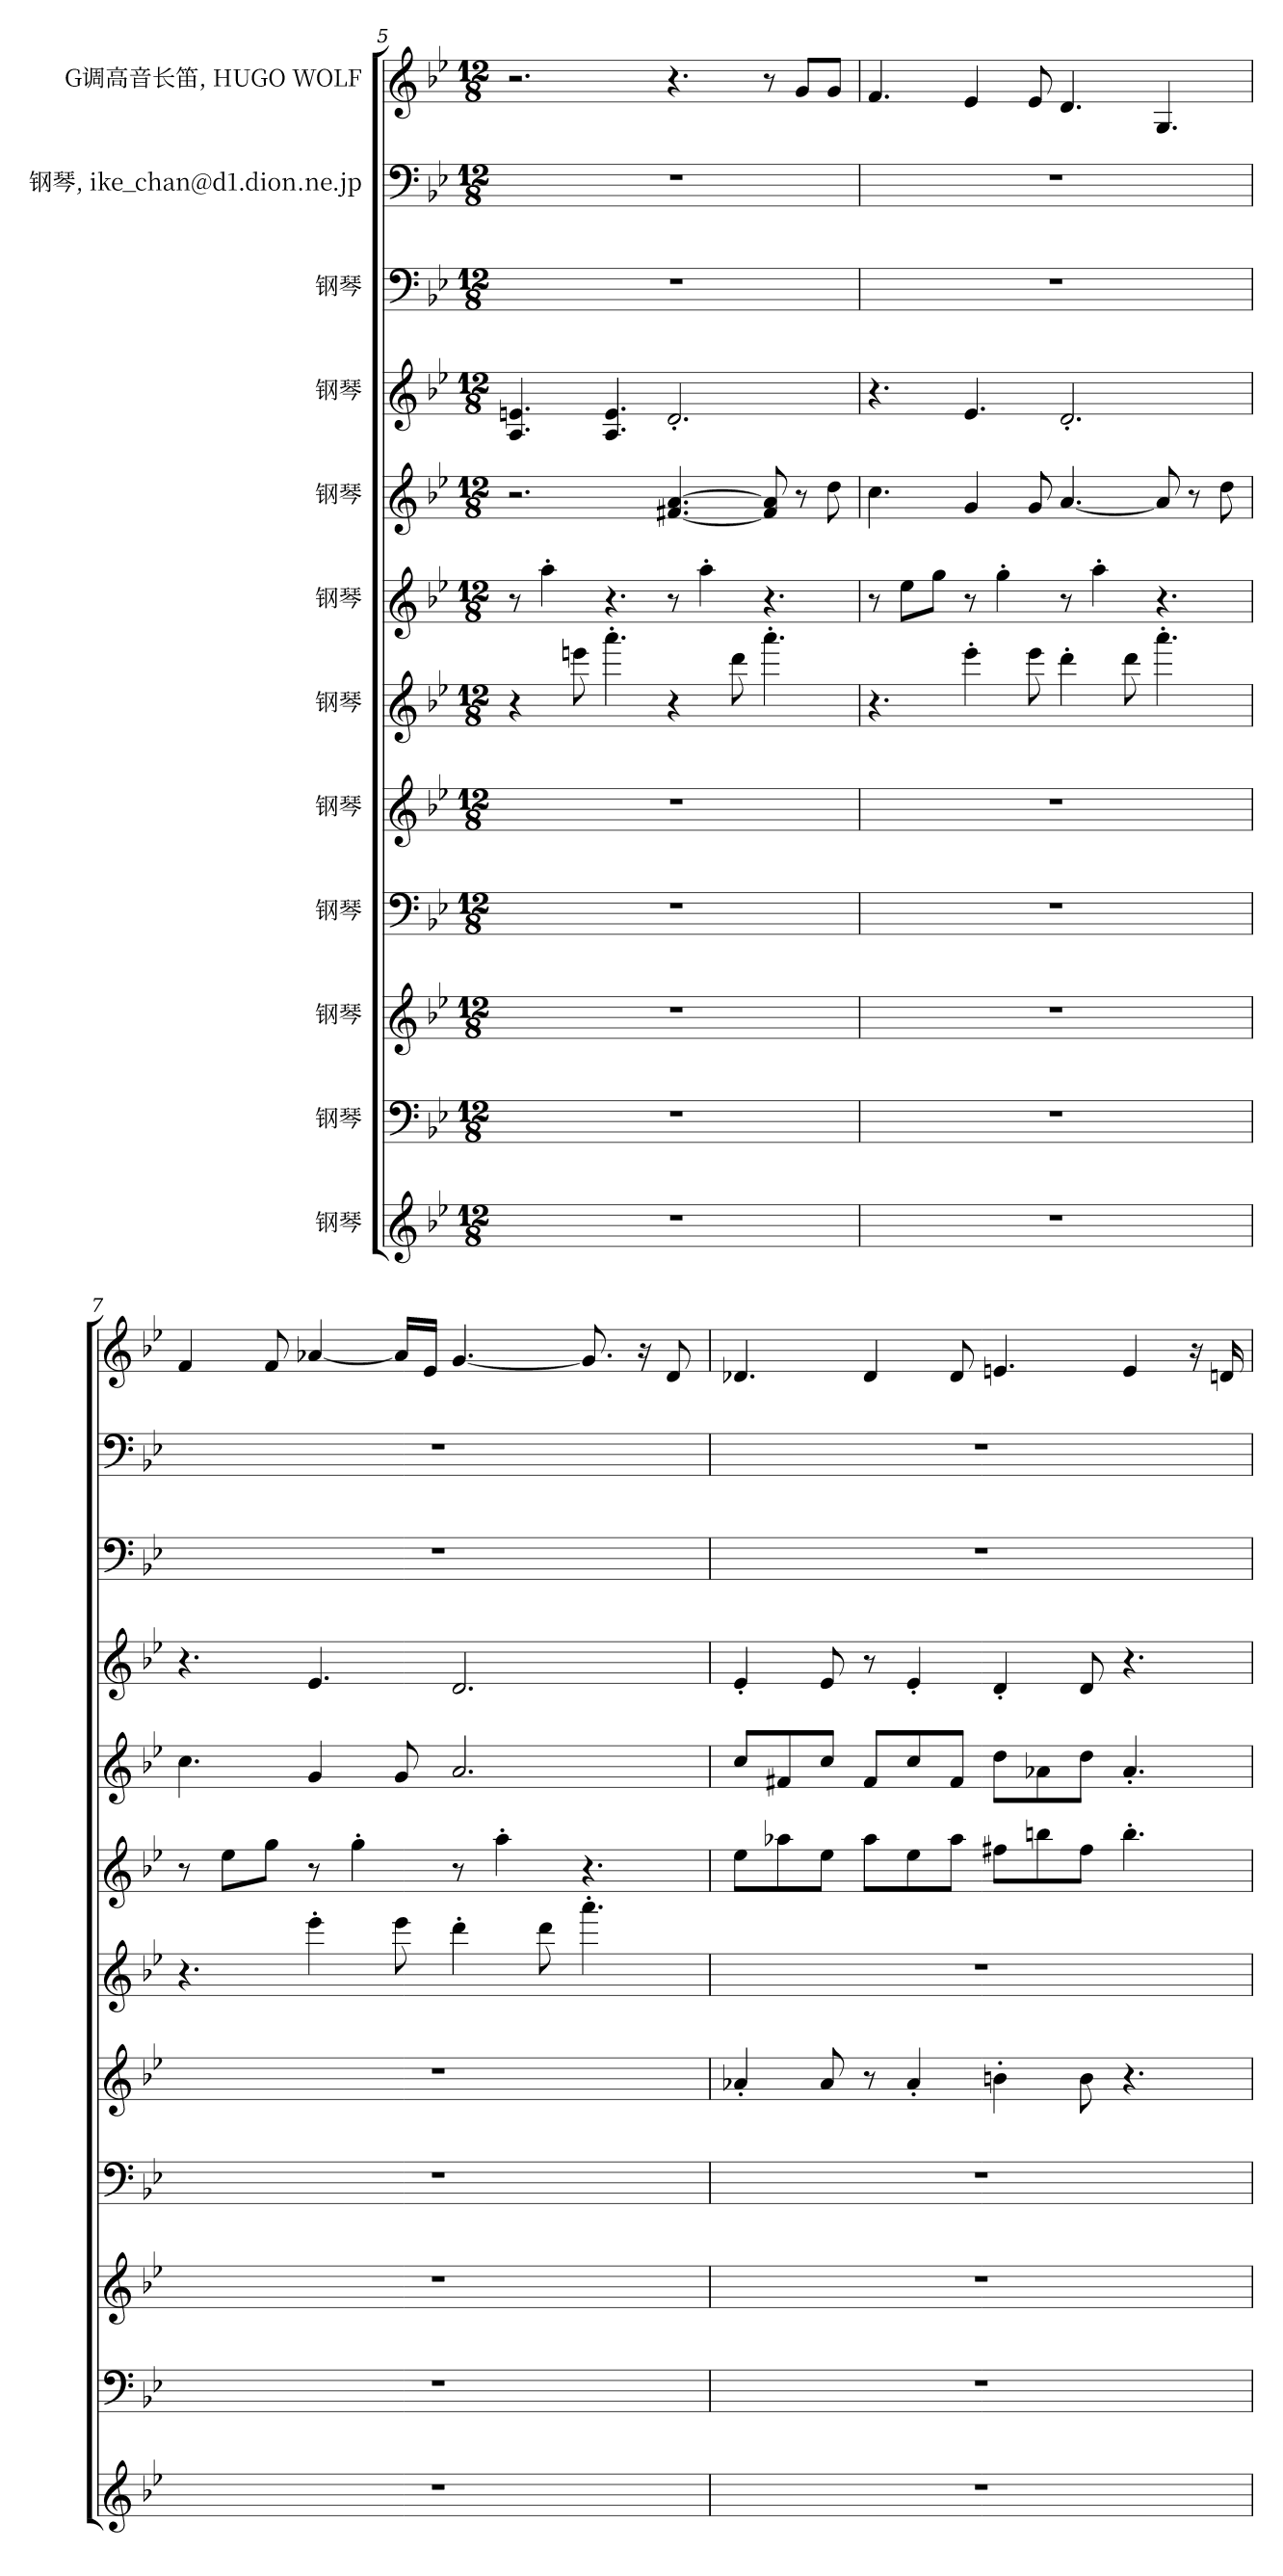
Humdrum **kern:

**kern	**kern	**kern	**kern	**kern	**kern	**kern	**kern	**kern	**kern	**kern	**kern
*part12	*part11	*part10	*part9	*part8	*part7	*part6	*part5	*part4	*part3	*part2	*part1
*staff12	*staff11	*staff10	*staff9	*staff8	*staff7	*staff6	*staff5	*staff4	*staff3	*staff2	*staff1
*I"钢琴	*I"钢琴	*I"钢琴	*I"钢琴	*I"钢琴	*I"钢琴	*I"钢琴	*I"钢琴	*I"钢琴	*I"钢琴	*I"钢琴, ike_chan@d1.dion.ne.jp	*I"G调高音长笛, HUGO WOLF
*clefG2	*clefF4	*clefG2	*clefF4	*clefG2	*clefG2	*clefG2	*clefG2	*clefG2	*clefF4	*clefF4	*clefG2
*	*	*	*	*	*	*	*	*	*	*	*ITrd-7c-12
*k[b-e-]	*k[b-e-]	*k[b-e-]	*k[b-e-]	*k[b-e-]	*k[b-e-]	*k[b-e-]	*k[b-e-]	*k[b-e-]	*k[b-e-]	*k[b-e-]	*k[b-e-]
*M12/8	*M12/8	*M12/8	*M12/8	*M12/8	*M12/8	*M12/8	*M12/8	*M12/8	*M12/8	*M12/8	*M12/8
*MM58	*MM58	*MM58	*MM58	*MM58	*MM58	*MM58	*MM58	*MM58	*MM58	*MM58	*MM58
=5	=5	=5	=5	=5	=5	=5	=5	=5	=5	=5	=5
1.r	1.r	1.r	1.r	1.r	4r	8r	2.r	4.A/ 4.en/	1.r	1.r	2.r
.	.	.	.	.	.	4aa'\	.	.	.	.	.
.	.	.	.	.	8eeen\	.	.	.	.	.	.
.	.	.	.	.	4.aaa'\	4.r	.	4.A/ 4.e/	.	.	.
*	*	*	*	*	*	*	*	*	*	*	*MM58
.	.	.	.	.	4r	8r	[4.f#X/ [4.a/	2.d'/	.	.	4.r
.	.	.	.	.	.	4aa'\	.	.	.	.	.
.	.	.	.	.	8ddd\	.	.	.	.	.	.
*	*	*	*	*	*	*	*	*	*	*	*MM50
.	.	.	.	.	4.aaa'\	4.r	8f#/] 8a/]	.	.	.	8r
.	.	.	.	.	.	.	8r	.	.	.	8gg/L
.	.	.	.	.	.	.	8dd\	.	.	.	8gg/J
=6	=6	=6	=6	=6	=6	=6	=6	=6	=6	=6	=6
*	*	*	*	*	*	*	*	*	*	*	*MM55
1.r	1.r	1.r	1.r	1.r	4.r	8r	4.cc\	4.r	1.r	1.r	4.ff/
.	.	.	.	.	.	8ee-\L	.	.	.	.	.
.	.	.	.	.	.	8gg\J	.	.	.	.	.
.	.	.	.	.	4eee-'\	8r	4g/	4.e-/	.	.	4ee-/
.	.	.	.	.	.	4gg'\	.	.	.	.	.
.	.	.	.	.	8eee-\	.	8g/	.	.	.	8ee-/
.	.	.	.	.	4ddd'\	8r	[4.a/	2.d'/	.	.	4.dd/
.	.	.	.	.	.	4aa'\	.	.	.	.	.
.	.	.	.	.	8ddd\	.	.	.	.	.	.
*	*	*	*	*	*	*	*	*	*	*	*MM52
.	.	.	.	.	4.aaa'\	4.r	8a/]	.	.	.	4.g/
.	.	.	.	.	.	.	8r	.	.	.	.
.	.	.	.	.	.	.	8dd\	.	.	.	.
!!LO:PB:g=z
=7	=7	=7	=7	=7	=7	=7	=7	=7	=7	=7	=7
*	*	*	*	*	*	*	*	*	*	*	*MM56
1.r	1.r	1.r	1.r	1.r	4.r	8r	4.cc\	4.r	1.r	1.r	4ff/
.	.	.	.	.	.	8ee-\L	.	.	.	.	.
.	.	.	.	.	.	8gg\J	.	.	.	.	8ff/
.	.	.	.	.	4eee-'\	8r	4g/	4.e-/	.	.	[4aa-X/
.	.	.	.	.	.	4gg'\	.	.	.	.	.
.	.	.	.	.	8eee-\	.	8g/	.	.	.	16aa-/LL]
.	.	.	.	.	.	.	.	.	.	.	16ee-/JJ
.	.	.	.	.	4ddd'\	8r	2.a/	2.d/	.	.	[4.gg/
.	.	.	.	.	.	4aa'\	.	.	.	.	.
.	.	.	.	.	8ddd\	.	.	.	.	.	.
*	*	*	*	*	*	*	*	*	*	*	*MM53
.	.	.	.	.	4.aaa'\	4.r	.	.	.	.	8.gg/]
.	.	.	.	.	.	.	.	.	.	.	16r
.	.	.	.	.	.	.	.	.	.	.	8dd/
=8	=8	=8	=8	=8	=8	=8	=8	=8	=8	=8	=8
*	*	*	*	*	*	*	*	*	*	*	*MM57
1.r	1.r	1.r	1.r	4a-X'/	1.r	8ee-\L	8cc/L	4e-'/	1.r	1.r	4.dd-X/
.	.	.	.	.	.	8aa-X\	8f#X/	.	.	.	.
.	.	.	.	8a-/	.	8ee-\J	8cc/J	8e-/	.	.	.
.	.	.	.	8r	.	8aa-\L	8f#/L	8r	.	.	4dd-/
.	.	.	.	4a-'/	.	8ee-\	8cc/	4e-'/	.	.	.
.	.	.	.	.	.	8aa-\J	8f#/J	.	.	.	8dd-/
*	*	*	*	*	*	*	*	*	*	*	*MM54
.	.	.	.	4bn'\	.	8ff#X\L	8dd\L	4d'/	.	.	4.een/
.	.	.	.	.	.	8bbn\	8a-X\	.	.	.	.
.	.	.	.	8b\	.	8ff#\J	8dd\J	8d/	.	.	.
.	.	.	.	4.r	.	4.bb'\	4.a-'/	4.r	.	.	4ee/
.	.	.	.	.	.	.	.	.	.	.	16r
.	.	.	.	.	.	.	.	.	.	.	16ddn/
=	=	=	=	=	=	=	=	=	=	=	=
*-	*-	*-	*-	*-	*-	*-	*-	*-	*-	*-	*-
